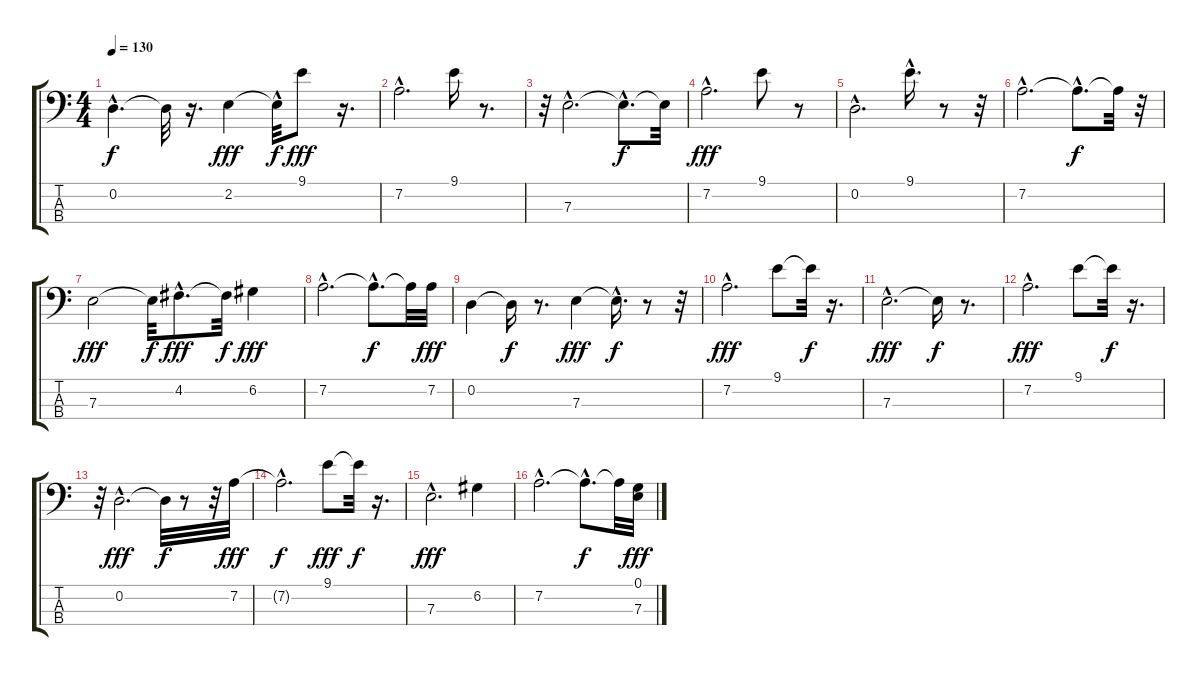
\track "" {instrument acousticbass}
\staff {score tabs}
\tuning (G2 D2 A1 E1) {hide}
\ts (4 4)
\tempo 130
\clef f4
\ks c
0.2{hac t}.4{d dy f} 0.2{t}.32 r.16{d} 2.2.4{dy fff} 2.2{hac t}.32{dy f} 9.1.8{dy fff} r.16{d} |
7.2{hac}.2{d} 9.1.16 r.8{d} |
r.32 7.3{hac}.2{d} 7.3{hac t}.8{d dy f} 7.3{t}.32 |
7.2{hac}.2{d dy fff} 9.1.8 r.8 |
0.2{hac}.2{d} 9.1{hac}.16{d} r.8 r.32 |
7.2{hac}.2{d} 7.2{hac t}.8{d dy f} 7.2{t}.32 r.32 |
7.3.2{dy fff} 7.3{t}.32{dy f} 4.2{hac}.8{d dy fff} 4.2{t}.32{dy f} 6.2.4{dy fff} |
7.2{hac}.2{d} 7.2{hac t}.8{d dy f} 7.2{t}.32 7.2.32{dy fff} |
0.2.4 0.2{t}.16{dy f} r.8{d} 7.3.4{dy fff} 7.3{hac t}.16{d dy f} r.8 r.32 |
7.2{hac}.2{d dy fff} 9.1.8 9.1{t}.32{dy f} r.16{d} |
7.3{hac}.2{d dy fff} 7.3{t}.16{dy f} r.8{d} |
7.2{hac}.2{d dy fff} 9.1.8 9.1{t}.32{dy f} r.16{d} |
r.32 0.2{hac}.2{d dy fff} 0.2{t}.32{dy f} r.8 r.32 7.2.32{dy fff} |
7.2{hac t}.2{d dy f} 9.1.8{dy fff} 9.1{t}.32{dy f} r.16{d} |
7.3{hac}.2{d dy fff} 6.2.4 |
7.2{hac}.2{d} 7.2{hac t}.8{d dy f} 7.2{t}.32 (0.1 7.3).32{dy fff}
